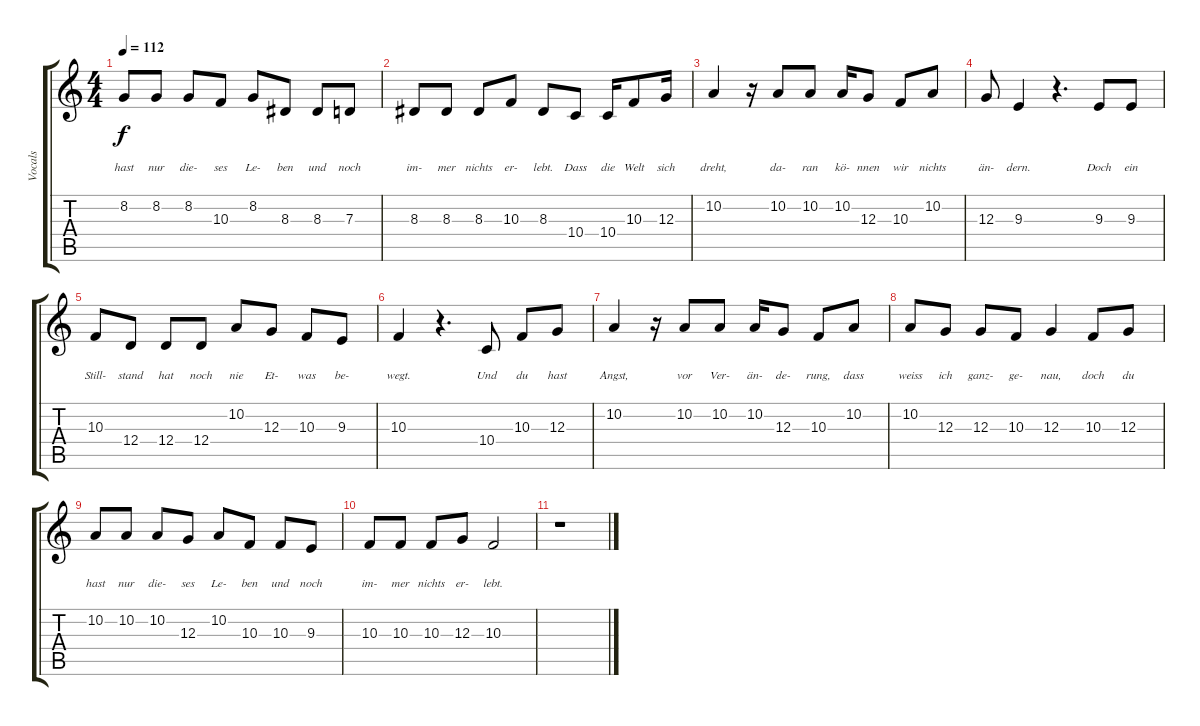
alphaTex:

\track ("Vocals" "Vocals") {instrument lead2sawtooth}
\staff {score tabs}
\tuning (E4 B3 G3 D3 A2 E2) {hide}
\ts (4 4)
\tempo 112
\clef g2
\ks c
8.2.8{lyrics (0 "") lyrics (1 "") lyrics (2 "") lyrics (3 "hast") lyrics (4 "") dy f} 8.2.8{lyrics (0 "") lyrics (1 "") lyrics (2 "") lyrics (3 "nur") lyrics (4 "")} 8.2.8{lyrics (0 "") lyrics (1 "") lyrics (2 "") lyrics (3 "die-") lyrics (4 "")} 10.3.8{lyrics (0 "") lyrics (1 "") lyrics (2 "") lyrics (3 "ses") lyrics (4 "")} 8.2.8{lyrics (0 "") lyrics (1 "") lyrics (2 "") lyrics (3 "Le-") lyrics (4 "")} 8.3.8{lyrics (0 "") lyrics (1 "") lyrics (2 "") lyrics (3 "ben") lyrics (4 "")} 8.3.8{lyrics (0 "") lyrics (1 "") lyrics (2 "") lyrics (3 "und") lyrics (4 "")} 7.3.8{lyrics (0 "") lyrics (1 "") lyrics (2 "") lyrics (3 "noch") lyrics (4 "")} |
8.3.8{lyrics (0 "") lyrics (1 "") lyrics (2 "") lyrics (3 "im-") lyrics (4 "")} 8.3.8{lyrics (0 "") lyrics (1 "") lyrics (2 "") lyrics (3 "mer") lyrics (4 "")} 8.3.8{lyrics (0 "") lyrics (1 "") lyrics (2 "") lyrics (3 "nichts") lyrics (4 "")} 10.3.8{lyrics (0 "") lyrics (1 "") lyrics (2 "") lyrics (3 "er-") lyrics (4 "")} 8.3.8{lyrics (0 "") lyrics (1 "") lyrics (2 "") lyrics (3 "lebt.") lyrics (4 "")} 10.4.8{lyrics (0 "") lyrics (1 "") lyrics (2 "") lyrics (3 "Dass") lyrics (4 "")} 10.4.16{lyrics (0 "") lyrics (1 "") lyrics (2 "") lyrics (3 "die") lyrics (4 "")} 10.3.8{lyrics (0 "") lyrics (1 "") lyrics (2 "") lyrics (3 "Welt") lyrics (4 "")} 12.3.16{lyrics (0 "") lyrics (1 "") lyrics (2 "") lyrics (3 "sich") lyrics (4 "")} |
10.2.4{lyrics (0 "") lyrics (1 "") lyrics (2 "") lyrics (3 "dreht,") lyrics (4 "")} r.16 10.2.8{lyrics (0 "") lyrics (1 "") lyrics (2 "") lyrics (3 "da-") lyrics (4 "")} 10.2.8{lyrics (0 "") lyrics (1 "") lyrics (2 "") lyrics (3 "ran") lyrics (4 "")} 10.2.16{lyrics (0 "") lyrics (1 "") lyrics (2 "") lyrics (3 "kö-") lyrics (4 "")} 12.3.8{lyrics (0 "") lyrics (1 "") lyrics (2 "") lyrics (3 "nnen") lyrics (4 "")} 10.3.8{lyrics (0 "") lyrics (1 "") lyrics (2 "") lyrics (3 "wir") lyrics (4 "")} 10.2.8{lyrics (0 "") lyrics (1 "") lyrics (2 "") lyrics (3 "nichts") lyrics (4 "")} |
12.3.8{lyrics (0 "") lyrics (1 "") lyrics (2 "") lyrics (3 "än-") lyrics (4 "")} 9.3.4{lyrics (0 "") lyrics (1 "") lyrics (2 "") lyrics (3 "dern.") lyrics (4 "")} r.4{d} 9.3.8{lyrics (0 "") lyrics (1 "") lyrics (2 "") lyrics (3 "Doch") lyrics (4 "")} 9.3.8{lyrics (0 "") lyrics (1 "") lyrics (2 "") lyrics (3 "ein") lyrics (4 "")} |
10.3.8{lyrics (0 "") lyrics (1 "") lyrics (2 "") lyrics (3 "Still-") lyrics (4 "")} 12.4.8{lyrics (0 "") lyrics (1 "") lyrics (2 "") lyrics (3 "stand") lyrics (4 "")} 12.4.8{lyrics (0 "") lyrics (1 "") lyrics (2 "") lyrics (3 "hat") lyrics (4 "")} 12.4.8{lyrics (0 "") lyrics (1 "") lyrics (2 "") lyrics (3 "noch") lyrics (4 "")} 10.2.8{lyrics (0 "") lyrics (1 "") lyrics (2 "") lyrics (3 "nie") lyrics (4 "")} 12.3.8{lyrics (0 "") lyrics (1 "") lyrics (2 "") lyrics (3 "Et-") lyrics (4 "")} 10.3.8{lyrics (0 "") lyrics (1 "") lyrics (2 "") lyrics (3 "was") lyrics (4 "")} 9.3.8{lyrics (0 "") lyrics (1 "") lyrics (2 "") lyrics (3 "be-") lyrics (4 "")} |
10.3.4{lyrics (0 "") lyrics (1 "") lyrics (2 "") lyrics (3 "wegt.") lyrics (4 "")} r.4{d} 10.4.8{lyrics (0 "") lyrics (1 "") lyrics (2 "") lyrics (3 "Und") lyrics (4 "")} 10.3.8{lyrics (0 "") lyrics (1 "") lyrics (2 "") lyrics (3 "du") lyrics (4 "")} 12.3.8{lyrics (0 "") lyrics (1 "") lyrics (2 "") lyrics (3 "hast") lyrics (4 "")} |
10.2.4{lyrics (0 "") lyrics (1 "") lyrics (2 "") lyrics (3 "Angst,") lyrics (4 "")} r.16 10.2.8{lyrics (0 "") lyrics (1 "") lyrics (2 "") lyrics (3 "vor") lyrics (4 "")} 10.2.8{lyrics (0 "") lyrics (1 "") lyrics (2 "") lyrics (3 "Ver-") lyrics (4 "")} 10.2.16{lyrics (0 "") lyrics (1 "") lyrics (2 "") lyrics (3 "än-") lyrics (4 "")} 12.3.8{lyrics (0 "") lyrics (1 "") lyrics (2 "") lyrics (3 "de-") lyrics (4 "")} 10.3.8{lyrics (0 "") lyrics (1 "") lyrics (2 "") lyrics (3 "rung,") lyrics (4 "")} 10.2.8{lyrics (0 "") lyrics (1 "") lyrics (2 "") lyrics (3 "dass") lyrics (4 "")} |
10.2.8{lyrics (0 "") lyrics (1 "") lyrics (2 "") lyrics (3 "weiss") lyrics (4 "")} 12.3.8{lyrics (0 "") lyrics (1 "") lyrics (2 "") lyrics (3 "ich") lyrics (4 "")} 12.3.8{lyrics (0 "") lyrics (1 "") lyrics (2 "") lyrics (3 "ganz-") lyrics (4 "")} 10.3.8{lyrics (0 "") lyrics (1 "") lyrics (2 "") lyrics (3 "ge-") lyrics (4 "")} 12.3.4{lyrics (0 "") lyrics (1 "") lyrics (2 "") lyrics (3 "nau,") lyrics (4 "")} 10.3.8{lyrics (0 "") lyrics (1 "") lyrics (2 "") lyrics (3 "doch") lyrics (4 "")} 12.3.8{lyrics (0 "") lyrics (1 "") lyrics (2 "") lyrics (3 "du") lyrics (4 "")} |
10.2.8{lyrics (0 "") lyrics (1 "") lyrics (2 "") lyrics (3 "hast") lyrics (4 "")} 10.2.8{lyrics (0 "") lyrics (1 "") lyrics (2 "") lyrics (3 "nur") lyrics (4 "")} 10.2.8{lyrics (0 "") lyrics (1 "") lyrics (2 "") lyrics (3 "die-") lyrics (4 "")} 12.3.8{lyrics (0 "") lyrics (1 "") lyrics (2 "") lyrics (3 "ses") lyrics (4 "")} 10.2.8{lyrics (0 "") lyrics (1 "") lyrics (2 "") lyrics (3 "Le-") lyrics (4 "")} 10.3.8{lyrics (0 "") lyrics (1 "") lyrics (2 "") lyrics (3 "ben") lyrics (4 "")} 10.3.8{lyrics (0 "") lyrics (1 "") lyrics (2 "") lyrics (3 "und") lyrics (4 "")} 9.3.8{lyrics (0 "") lyrics (1 "") lyrics (2 "") lyrics (3 "noch") lyrics (4 "")} |
10.3.8{lyrics (0 "") lyrics (1 "") lyrics (2 "") lyrics (3 "im-") lyrics (4 "")} 10.3.8{lyrics (0 "") lyrics (1 "") lyrics (2 "") lyrics (3 "mer") lyrics (4 "")} 10.3.8{lyrics (0 "") lyrics (1 "") lyrics (2 "") lyrics (3 "nichts") lyrics (4 "")} 12.3.8{lyrics (0 "") lyrics (1 "") lyrics (2 "") lyrics (3 "er-") lyrics (4 "")} 10.3.2{lyrics (0 "") lyrics (1 "") lyrics (2 "") lyrics (3 "lebt.") lyrics (4 "")} |
r.1
